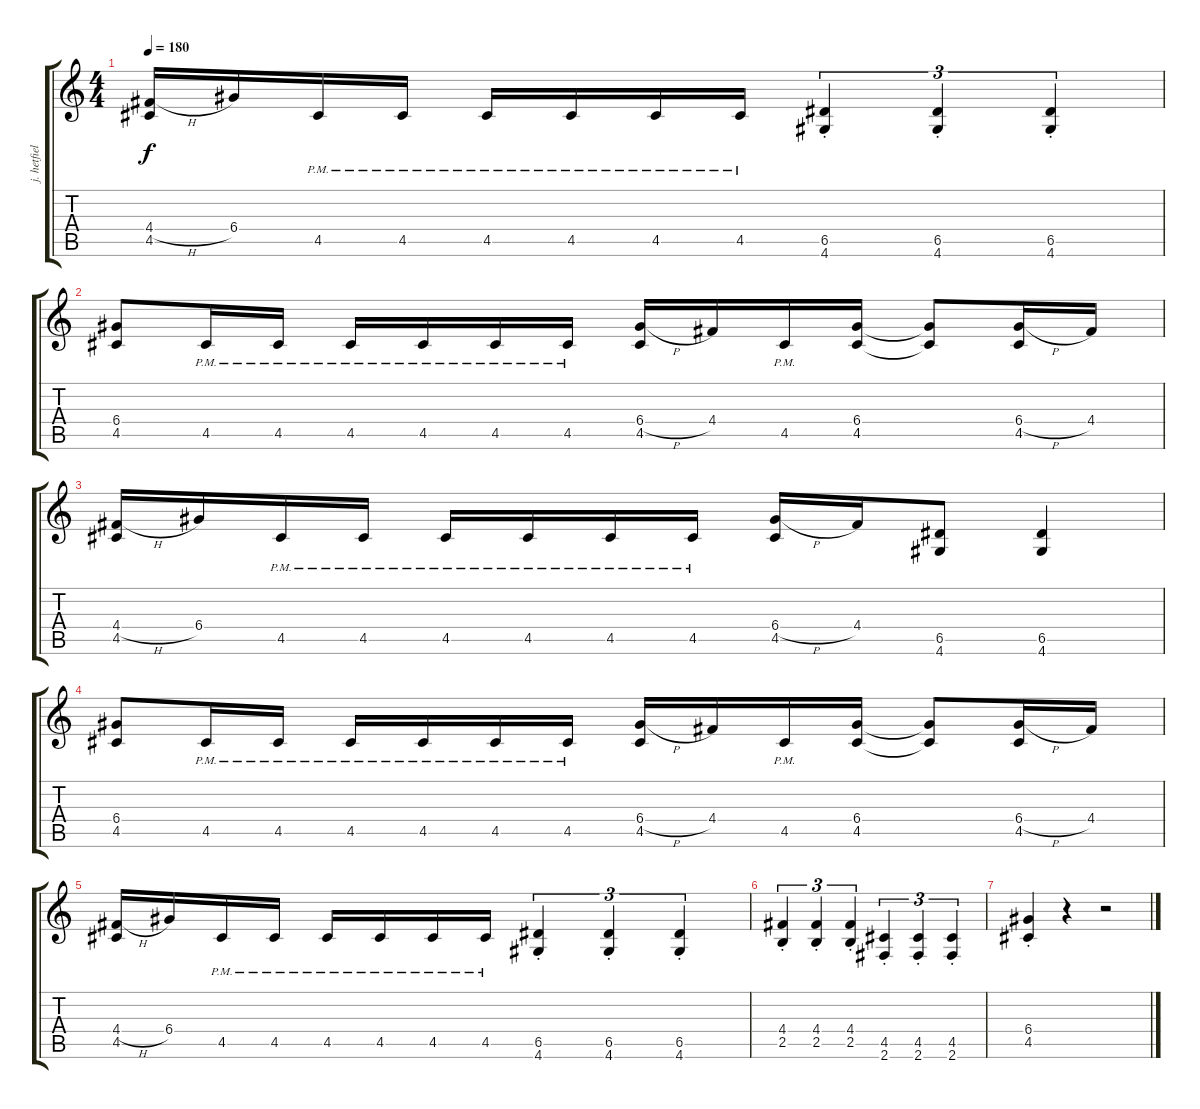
\track ("j. hetfield - rhythm guitar" "j. hetfiel") {instrument distortionguitar}
\staff {score tabs}
\tuning (E4 B3 G3 D3 A2 E2) {hide}
\ts (4 4)
\tempo 180
\clef g2
\ks c
(4.4{h} 4.5).16{dy f} 6.4.16 4.5{pm}.16 4.5{pm}.16 4.5{pm}.16 4.5{pm}.16 4.5{pm}.16 4.5{pm}.16 (6.5{st} 4.6{st}).4{tu (3 2)} (6.5{st} 4.6{st}).4{tu (3 2)} (6.5{st} 4.6{st}).4{tu (3 2)} |
(6.4 4.5).8 4.5{pm}.16 4.5{pm}.16 4.5{pm}.16 4.5{pm}.16 4.5{pm}.16 4.5{pm}.16 (6.4{h} 4.5).16 4.4.16 4.5{pm}.16 (6.4 4.5).16 (6.4{t} 4.5{t}).8 (6.4{h} 4.5).16 4.4.16 |
(4.4{h} 4.5).16 6.4.16 4.5{pm}.16 4.5{pm}.16 4.5{pm}.16 4.5{pm}.16 4.5{pm}.16 4.5{pm}.16 (6.4{h} 4.5).16 4.4.16 (6.5 4.6).8 (6.5 4.6).4 |
(6.4 4.5).8 4.5{pm}.16 4.5{pm}.16 4.5{pm}.16 4.5{pm}.16 4.5{pm}.16 4.5{pm}.16 (6.4{h} 4.5).16 4.4.16 4.5{pm}.16 (6.4 4.5).16 (6.4{t} 4.5{t}).8 (6.4{h} 4.5).16 4.4.16 |
(4.4{h} 4.5).16 6.4.16 4.5{pm}.16 4.5{pm}.16 4.5{pm}.16 4.5{pm}.16 4.5{pm}.16 4.5{pm}.16 (6.5{st} 4.6{st}).4{tu (3 2)} (6.5{st} 4.6{st}).4{tu (3 2)} (6.5{st} 4.6{st}).4{tu (3 2)} |
(4.4{st} 2.5{st}).4{tu (3 2)} (4.4{st} 2.5{st}).4{tu (3 2)} (4.4{st} 2.5{st}).4{tu (3 2)} (4.5{st} 2.6{st}).4{tu (3 2)} (4.5{st} 2.6{st}).4{tu (3 2)} (4.5{st} 2.6{st}).4{tu (3 2)} |
(6.4{st} 4.5{st}).4 r.4 r.2
